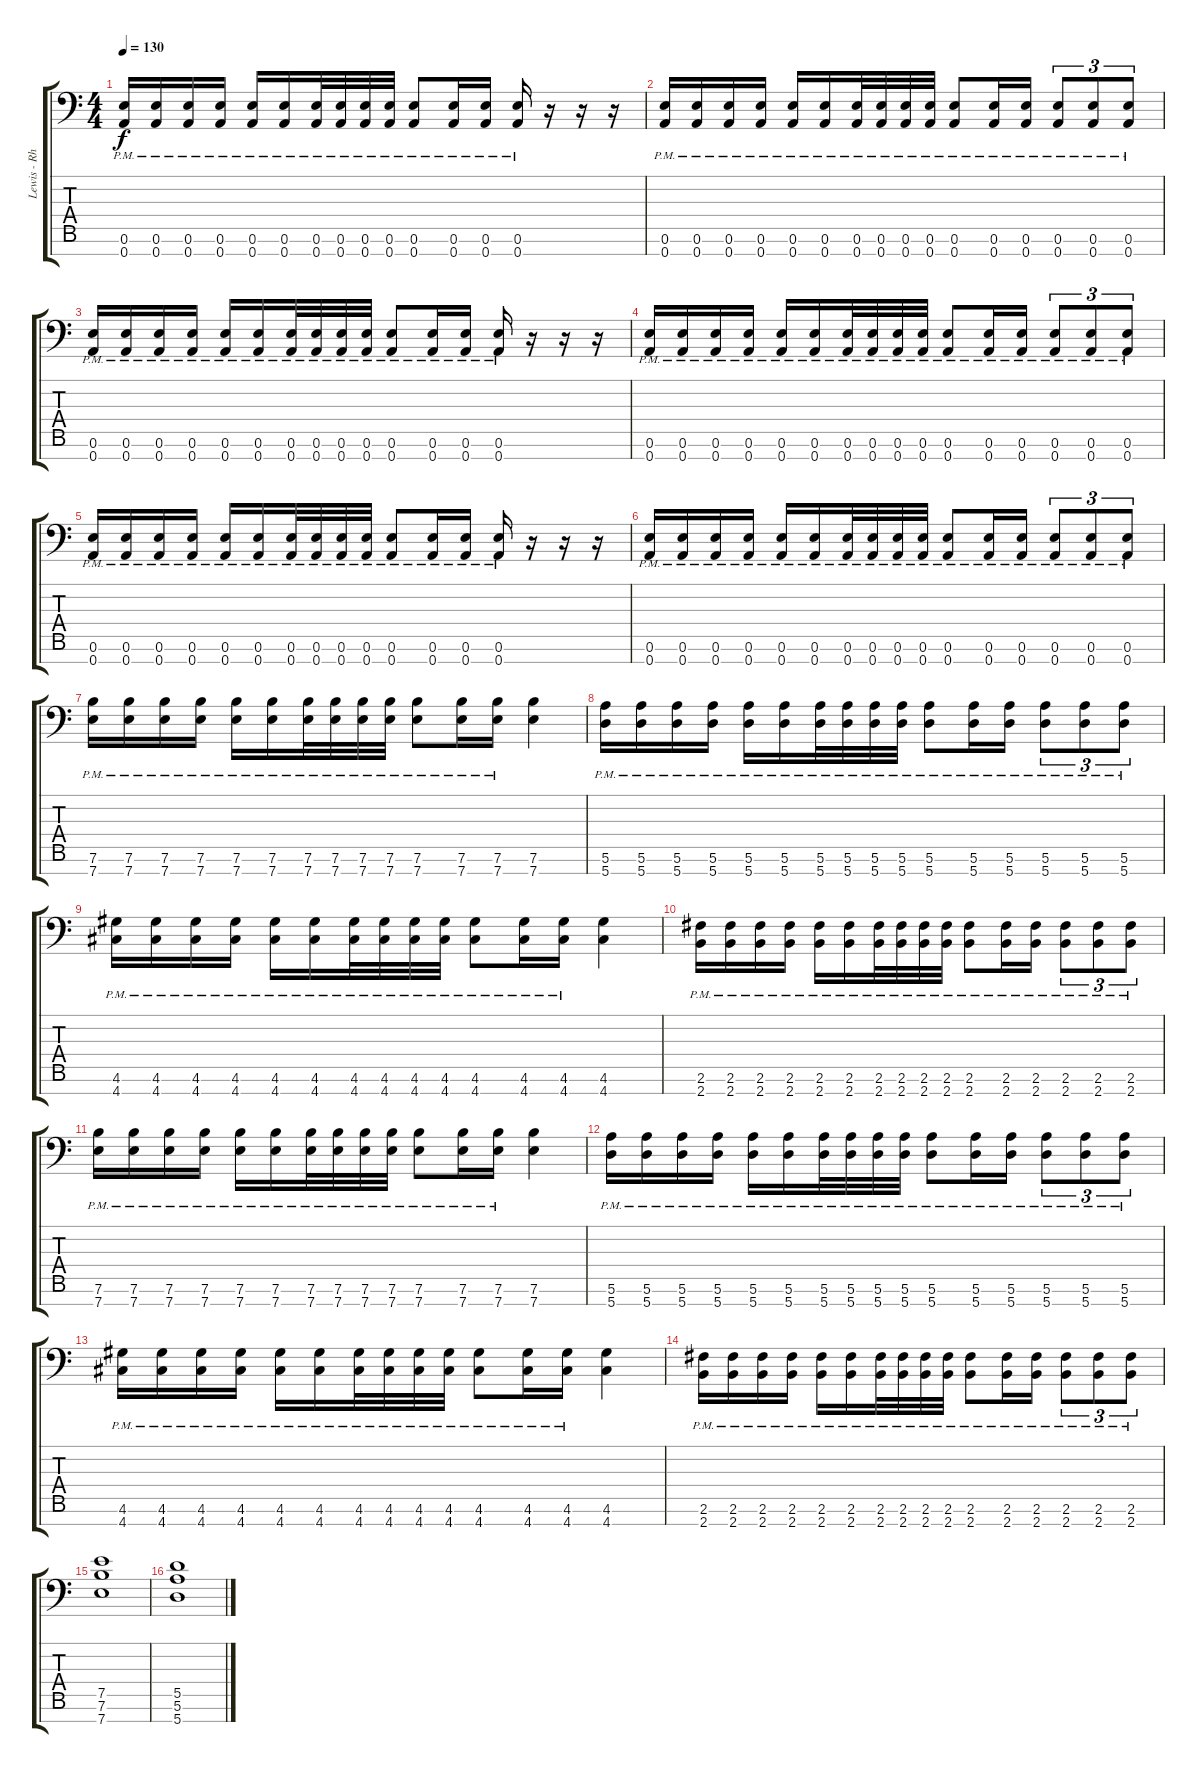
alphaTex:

\track ("Lewis - Rhythm" "Lewis - Rh") {instrument distortionguitar}
\staff {score tabs}
\tuning (E4 B3 G3 D3 A2 E2 A1) {hide}
\ts (4 4)
\tempo 130
\clef f4
\ks c
(0.6{pm} 0.7{pm}).16{dy f} (0.6{pm} 0.7{pm}).16 (0.6{pm} 0.7{pm}).16 (0.6{pm} 0.7{pm}).16 (0.6{pm} 0.7{pm}).16 (0.6{pm} 0.7{pm}).16 (0.6{pm} 0.7{pm}).32 (0.6{pm} 0.7{pm}).32 (0.6{pm} 0.7{pm}).32 (0.6{pm} 0.7{pm}).32 (0.6{pm} 0.7{pm}).8 (0.6{pm} 0.7{pm}).16 (0.6{pm} 0.7{pm}).16 (0.6{pm} 0.7{pm}).16 r.16 r.16 r.16 |
(0.6{pm} 0.7{pm}).16 (0.6{pm} 0.7{pm}).16 (0.6{pm} 0.7{pm}).16 (0.6{pm} 0.7{pm}).16 (0.6{pm} 0.7{pm}).16 (0.6{pm} 0.7{pm}).16 (0.6{pm} 0.7{pm}).32 (0.6{pm} 0.7{pm}).32 (0.6{pm} 0.7{pm}).32 (0.6{pm} 0.7{pm}).32 (0.6{pm} 0.7{pm}).8 (0.6{pm} 0.7{pm}).16 (0.6{pm} 0.7{pm}).16 (0.6{pm} 0.7{pm}).8{tu (3 2)} (0.6{pm} 0.7{pm}).8{tu (3 2)} (0.6{pm} 0.7{pm}).8{tu (3 2)} |
(0.6{pm} 0.7{pm}).16 (0.6{pm} 0.7{pm}).16 (0.6{pm} 0.7{pm}).16 (0.6{pm} 0.7{pm}).16 (0.6{pm} 0.7{pm}).16 (0.6{pm} 0.7{pm}).16 (0.6{pm} 0.7{pm}).32 (0.6{pm} 0.7{pm}).32 (0.6{pm} 0.7{pm}).32 (0.6{pm} 0.7{pm}).32 (0.6{pm} 0.7{pm}).8 (0.6{pm} 0.7{pm}).16 (0.6{pm} 0.7{pm}).16 (0.6{pm} 0.7{pm}).16 r.16 r.16 r.16 |
(0.6{pm} 0.7{pm}).16 (0.6{pm} 0.7{pm}).16 (0.6{pm} 0.7{pm}).16 (0.6{pm} 0.7{pm}).16 (0.6{pm} 0.7{pm}).16 (0.6{pm} 0.7{pm}).16 (0.6{pm} 0.7{pm}).32 (0.6{pm} 0.7{pm}).32 (0.6{pm} 0.7{pm}).32 (0.6{pm} 0.7{pm}).32 (0.6{pm} 0.7{pm}).8 (0.6{pm} 0.7{pm}).16 (0.6{pm} 0.7{pm}).16 (0.6{pm} 0.7{pm}).8{tu (3 2)} (0.6{pm} 0.7{pm}).8{tu (3 2)} (0.6{pm} 0.7{pm}).8{tu (3 2)} |
(0.6{pm} 0.7{pm}).16 (0.6{pm} 0.7{pm}).16 (0.6{pm} 0.7{pm}).16 (0.6{pm} 0.7{pm}).16 (0.6{pm} 0.7{pm}).16 (0.6{pm} 0.7{pm}).16 (0.6{pm} 0.7{pm}).32 (0.6{pm} 0.7{pm}).32 (0.6{pm} 0.7{pm}).32 (0.6{pm} 0.7{pm}).32 (0.6{pm} 0.7{pm}).8 (0.6{pm} 0.7{pm}).16 (0.6{pm} 0.7{pm}).16 (0.6{pm} 0.7{pm}).16 r.16 r.16 r.16 |
(0.6{pm} 0.7{pm}).16 (0.6{pm} 0.7{pm}).16 (0.6{pm} 0.7{pm}).16 (0.6{pm} 0.7{pm}).16 (0.6{pm} 0.7{pm}).16 (0.6{pm} 0.7{pm}).16 (0.6{pm} 0.7{pm}).32 (0.6{pm} 0.7{pm}).32 (0.6{pm} 0.7{pm}).32 (0.6{pm} 0.7{pm}).32 (0.6{pm} 0.7{pm}).8 (0.6{pm} 0.7{pm}).16 (0.6{pm} 0.7{pm}).16 (0.6{pm} 0.7{pm}).8{tu (3 2)} (0.6{pm} 0.7{pm}).8{tu (3 2)} (0.6{pm} 0.7{pm}).8{tu (3 2)} |
(7.6{pm} 7.7{pm}).16 (7.6{pm} 7.7{pm}).16 (7.6{pm} 7.7{pm}).16 (7.6{pm} 7.7{pm}).16 (7.6{pm} 7.7{pm}).16 (7.6{pm} 7.7{pm}).16 (7.6{pm} 7.7{pm}).32 (7.6{pm} 7.7{pm}).32 (7.6{pm} 7.7{pm}).32 (7.6{pm} 7.7{pm}).32 (7.6{pm} 7.7{pm}).8 (7.6{pm} 7.7{pm}).16 (7.6{pm} 7.7{pm}).16 (7.6 7.7).4 |
(5.6{pm} 5.7{pm}).16 (5.6{pm} 5.7{pm}).16 (5.6{pm} 5.7{pm}).16 (5.6{pm} 5.7{pm}).16 (5.6{pm} 5.7{pm}).16 (5.6{pm} 5.7{pm}).16 (5.6{pm} 5.7{pm}).32 (5.6{pm} 5.7{pm}).32 (5.6{pm} 5.7{pm}).32 (5.6{pm} 5.7{pm}).32 (5.6{pm} 5.7{pm}).8 (5.6{pm} 5.7{pm}).16 (5.6{pm} 5.7{pm}).16 (5.6{pm} 5.7{pm}).8{tu (3 2)} (5.6{pm} 5.7{pm}).8{tu (3 2)} (5.6{pm} 5.7{pm}).8{tu (3 2)} |
(4.6{pm} 4.7{pm}).16 (4.6{pm} 4.7{pm}).16 (4.6{pm} 4.7{pm}).16 (4.6{pm} 4.7{pm}).16 (4.6{pm} 4.7{pm}).16 (4.6{pm} 4.7{pm}).16 (4.6{pm} 4.7{pm}).32 (4.6{pm} 4.7{pm}).32 (4.6{pm} 4.7{pm}).32 (4.6{pm} 4.7{pm}).32 (4.6{pm} 4.7{pm}).8 (4.6{pm} 4.7{pm}).16 (4.6{pm} 4.7{pm}).16 (4.6 4.7).4 |
(2.6{pm} 2.7{pm}).16 (2.6{pm} 2.7{pm}).16 (2.6{pm} 2.7{pm}).16 (2.6{pm} 2.7{pm}).16 (2.6{pm} 2.7{pm}).16 (2.6{pm} 2.7{pm}).16 (2.6{pm} 2.7{pm}).32 (2.6{pm} 2.7{pm}).32 (2.6{pm} 2.7{pm}).32 (2.6{pm} 2.7{pm}).32 (2.6{pm} 2.7{pm}).8 (2.6{pm} 2.7{pm}).16 (2.6{pm} 2.7{pm}).16 (2.6{pm} 2.7{pm}).8{tu (3 2)} (2.6{pm} 2.7{pm}).8{tu (3 2)} (2.6{pm} 2.7{pm}).8{tu (3 2)} |
(7.6{pm} 7.7{pm}).16 (7.6{pm} 7.7{pm}).16 (7.6{pm} 7.7{pm}).16 (7.6{pm} 7.7{pm}).16 (7.6{pm} 7.7{pm}).16 (7.6{pm} 7.7{pm}).16 (7.6{pm} 7.7{pm}).32 (7.6{pm} 7.7{pm}).32 (7.6{pm} 7.7{pm}).32 (7.6{pm} 7.7{pm}).32 (7.6{pm} 7.7{pm}).8 (7.6{pm} 7.7{pm}).16 (7.6{pm} 7.7{pm}).16 (7.6 7.7).4 |
(5.6{pm} 5.7{pm}).16 (5.6{pm} 5.7{pm}).16 (5.6{pm} 5.7{pm}).16 (5.6{pm} 5.7{pm}).16 (5.6{pm} 5.7{pm}).16 (5.6{pm} 5.7{pm}).16 (5.6{pm} 5.7{pm}).32 (5.6{pm} 5.7{pm}).32 (5.6{pm} 5.7{pm}).32 (5.6{pm} 5.7{pm}).32 (5.6{pm} 5.7{pm}).8 (5.6{pm} 5.7{pm}).16 (5.6{pm} 5.7{pm}).16 (5.6{pm} 5.7{pm}).8{tu (3 2)} (5.6{pm} 5.7{pm}).8{tu (3 2)} (5.6{pm} 5.7{pm}).8{tu (3 2)} |
(4.6{pm} 4.7{pm}).16 (4.6{pm} 4.7{pm}).16 (4.6{pm} 4.7{pm}).16 (4.6{pm} 4.7{pm}).16 (4.6{pm} 4.7{pm}).16 (4.6{pm} 4.7{pm}).16 (4.6{pm} 4.7{pm}).32 (4.6{pm} 4.7{pm}).32 (4.6{pm} 4.7{pm}).32 (4.6{pm} 4.7{pm}).32 (4.6{pm} 4.7{pm}).8 (4.6{pm} 4.7{pm}).16 (4.6{pm} 4.7{pm}).16 (4.6 4.7).4 |
(2.6{pm} 2.7{pm}).16 (2.6{pm} 2.7{pm}).16 (2.6{pm} 2.7{pm}).16 (2.6{pm} 2.7{pm}).16 (2.6{pm} 2.7{pm}).16 (2.6{pm} 2.7{pm}).16 (2.6{pm} 2.7{pm}).32 (2.6{pm} 2.7{pm}).32 (2.6{pm} 2.7{pm}).32 (2.6{pm} 2.7{pm}).32 (2.6{pm} 2.7{pm}).8 (2.6{pm} 2.7{pm}).16 (2.6{pm} 2.7{pm}).16 (2.6{pm} 2.7{pm}).8{tu (3 2)} (2.6{pm} 2.7{pm}).8{tu (3 2)} (2.6{pm} 2.7{pm}).8{tu (3 2)} |
(7.5 7.6 7.7).1 |
(5.5 5.6 5.7).1
